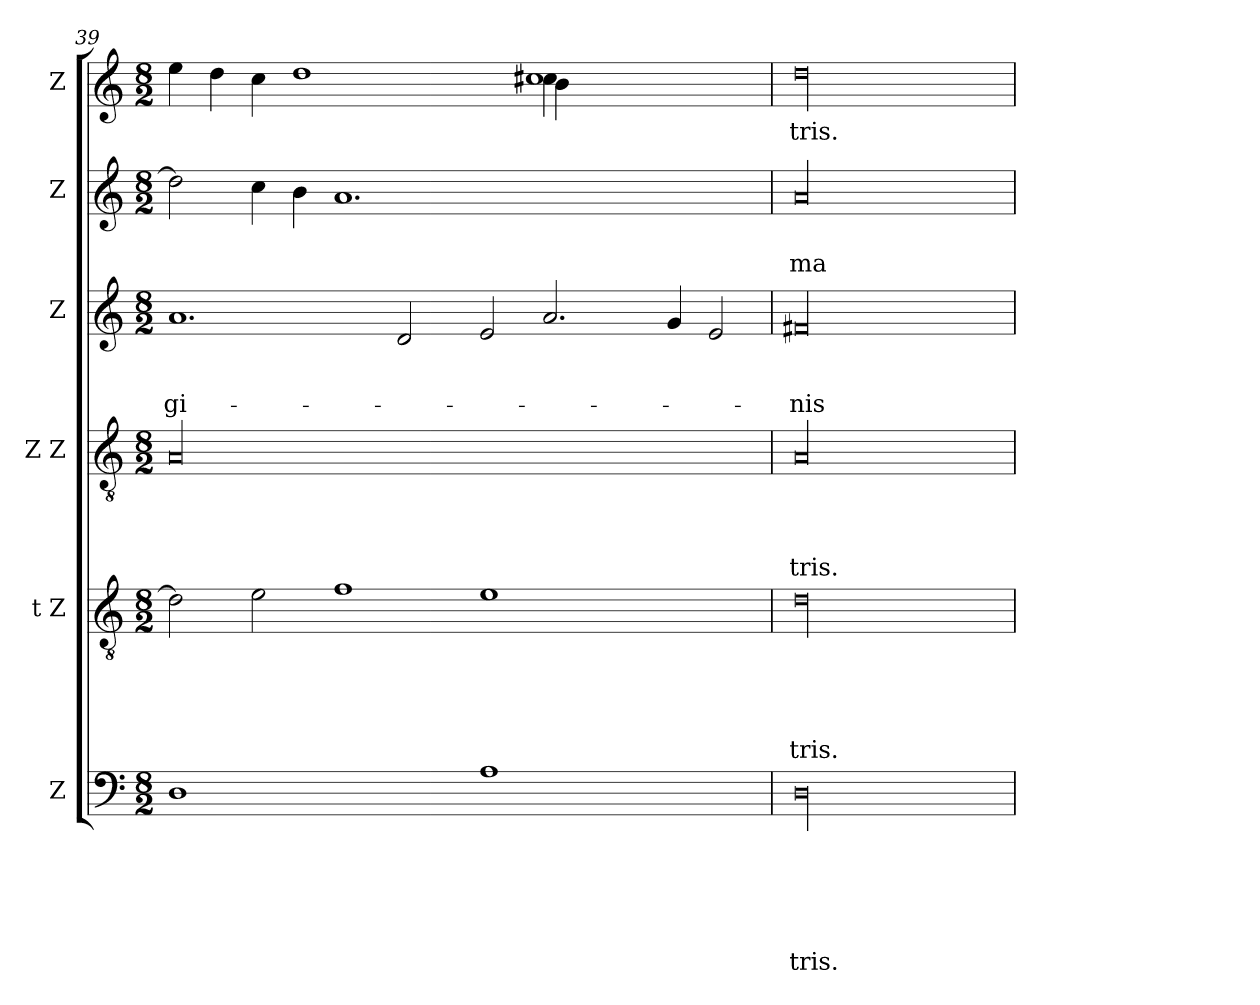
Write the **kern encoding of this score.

**kern	**text	**text	**text	**text	**text	**text	**kern	**text	**text	**text	**text	**text	**kern	**text	**text	**text	**text	**kern	**text	**text	**text	**kern	**text	**text	**kern	**text
*part6	*part6	*part6	*part6	*part6	*part6	*part6	*part5	*part5	*part5	*part5	*part5	*part5	*part4	*part4	*part4	*part4	*part4	*part3	*part3	*part3	*part3	*part2	*part2	*part2	*part1	*part1
*staff6	*staff6	*staff6	*staff6	*staff6	*staff6	*staff6	*staff5	*staff5	*staff5	*staff5	*staff5	*staff5	*staff4	*staff4	*staff4	*staff4	*staff4	*staff3	*staff3	*staff3	*staff3	*staff2	*staff2	*staff2	*staff1	*staff1
*I"Z	*	*	*	*	*	*	*I"t Z	*	*	*	*	*	*I"Z Z	*	*	*	*	*I"Z	*	*	*	*I"Z	*	*	*I"Z	*
*clefF4	*	*	*	*	*	*	*clefGv2	*	*	*	*	*	*clefGv2	*	*	*	*	*clefG2	*	*	*	*clefG2	*	*	*clefG2	*
*k[]	*	*	*	*	*	*	*k[]	*	*	*	*	*	*k[]	*	*	*	*	*k[]	*	*	*	*k[]	*	*	*k[]	*
*C:	*	*	*	*	*	*	*C:	*	*	*	*	*	*C:	*	*	*	*	*C:	*	*	*	*C:	*	*	*C:	*
*M8/2	*	*	*	*	*	*	*M8/2	*	*	*	*	*	*M8/2	*	*	*	*	*M8/2	*	*	*	*M8/2	*	*	*M8/2	*
=39	=39	=39	=39	=39	=39	=39	=39	=39	=39	=39	=39	=39	=39	=39	=39	=39	=39	=39	=39	=39	=39	=39	=39	=39	=39	=39
!	!	!	!	!	!	!	!	!	!	!	!	!	!	!	!	!	!	!	!	!	!	!	!	!	!LO:TX:a:t=.	!
!	!	!	!	!	!	!	!	!	!	!	!	!	!	!	!	!	!	!	!	!	!LO:LY:b	!	!	!	!	!
*	*	*	*	*	*	*	*	*	*	*	*	*	*	*	*	*	*	*	*	*	*	*	*	*	*^	*
*	*	*	*	*	*	*	*	*	*	*	*	*	*	*	*	*	*	*	*	*	*	*	*	*	*	*^	*
1D	.	.	.	.	.	.	2d\]	.	.	.	.	.	00A	.	.	.	.	1.a	.	.	-gi-	2dd\]	.	.	4ee\	0ryy	0ryy	.
.	.	.	.	.	.	.	.	.	.	.	.	.	.	.	.	.	.	.	.	.	.	.	.	.	4dd\	.	.	.
.	.	.	.	.	.	.	2e\	.	.	.	.	.	.	.	.	.	.	.	.	.	.	4cc\	.	.	4cc\	.	.	.
.	.	.	.	.	.	.	.	.	.	.	.	.	.	.	.	.	.	.	.	.	.	4b\	.	.	1dd	.	.	.
1ryy	.	.	.	.	.	.	1f	.	.	.	.	.	.	.	.	.	.	.	.	.	.	1.a	.	.	.	.	.	.
.	.	.	.	.	.	.	.	.	.	.	.	.	.	.	.	.	.	2d/	.	.	.	.	.	.	.	.	.	.
.	.	.	.	.	.	.	.	.	.	.	.	.	.	.	.	.	.	.	.	.	.	.	.	.	2.ryy	.	.	.
1A	.	.	.	.	.	.	1e	.	.	.	.	.	.	.	.	.	.	2e/	.	.	.	.	.	.	.	2ryy	2ryy	.
.	.	.	.	.	.	.	.	.	.	.	.	.	.	.	.	.	.	2.a/	.	.	.	1.ryy	.	.	4cc#\	4b\	1cc#	.
.	.	.	.	.	.	.	.	.	.	.	.	.	.	.	.	.	.	.	.	.	.	.	.	.	2ryy	2ryy	.	.
1ryy	.	.	.	.	.	.	1ryy	.	.	.	.	.	.	.	.	.	.	.	.	.	.	.	.	.	.	.	.	.
.	.	.	.	.	.	.	.	.	.	.	.	.	.	.	.	.	.	4g/	.	.	.	.	.	.	2.ryy	2.ryy	.	.
.	.	.	.	.	.	.	.	.	.	.	.	.	.	.	.	.	.	2e/	.	.	.	.	.	.	.	.	2ryy	.
=40	=40	=40	=40	=40	=40	=40	=40	=40	=40	=40	=40	=40	=40	=40	=40	=40	=40	=40	=40	=40	=40	=40	=40	=40	=40	=40	=40	=40
!	!	!	!	!	!	!LO:LY:b	!	!	!	!	!	!LO:LY:b	!	!	!	!	!LO:LY:b	!	!	!	!LO:LY:b	!	!	!LO:LY:b	!	!	!	!LO:LY:b
*	*	*	*	*	*	*	*	*	*	*	*	*	*	*	*	*	*	*	*	*	*	*	*	*	*v	*v	*v	*
00D	.	.	.	.	.	-tris.	00d	.	.	.	.	-tris.	00A	.	.	.	-tris.	00f#X	.	.	-nis	00a	.	ma-	00dd	tris.
=	=	=	=	=	=	=	=	=	=	=	=	=	=	=	=	=	=	=	=	=	=	=	=	=	=	=
*-	*-	*-	*-	*-	*-	*-	*-	*-	*-	*-	*-	*-	*-	*-	*-	*-	*-	*-	*-	*-	*-	*-	*-	*-	*-	*-
